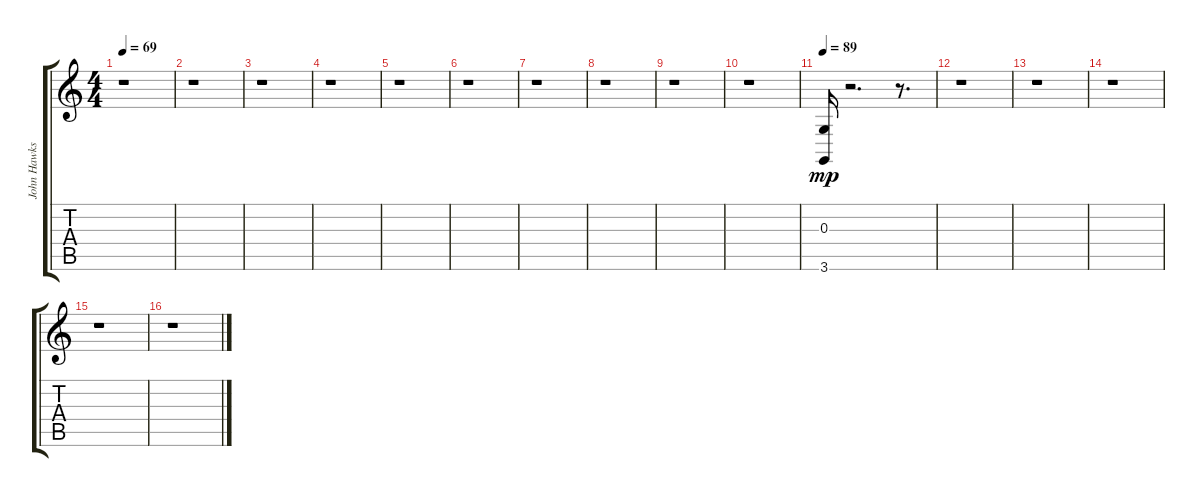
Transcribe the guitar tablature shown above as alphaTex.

\track ("John Hawksley" "John Hawks") {instrument brightacousticpiano}
\staff {score tabs}
\tuning (E4 B3 G3 D3 A2 E2) {hide}
\ts (4 4)
\tempo 69
\clef g2
\ks c
r.1{dy mp instrument brightacousticpiano} |
r.1 |
r.1 |
r.1 |
r.1 |
r.1 |
r.1 |
r.1 |
r.1 |
r.1 |
\tempo 89
(0.3 3.6).16 r.2{d} r.8{d} |
r.1 |
r.1 |
r.1 |
r.1 |
r.1
